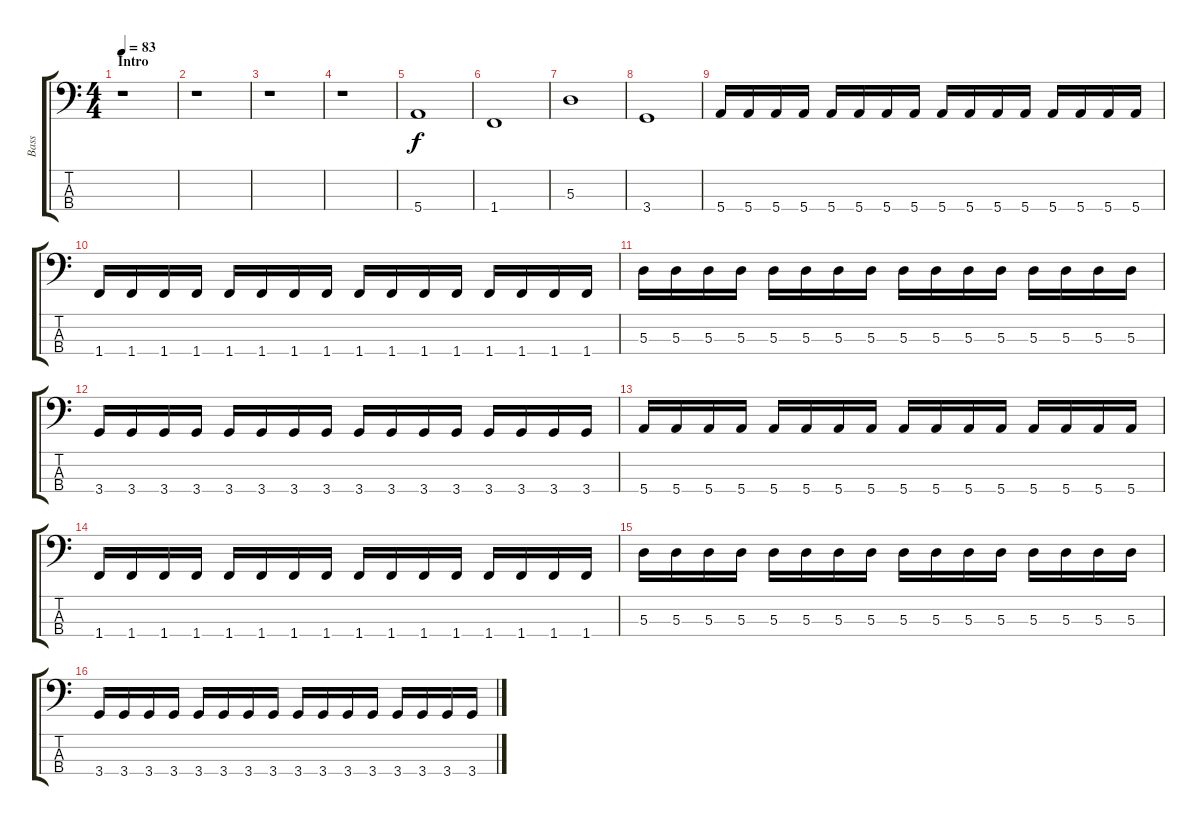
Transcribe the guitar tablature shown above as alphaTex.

\track ("Bass" "Bass") {instrument electricbasspick}
\staff {score tabs}
\tuning (G2 D2 A1 E1) {hide}
\ts (4 4)
\section ("" "Intro")
\tempo 83
\clef f4
\ks c
r.1{dy f instrument electricbasspick} |
r.1 |
r.1 |
r.1 |
5.4.1 |
1.4.1 |
5.3.1 |
3.4.1 |
5.4.16 5.4.16 5.4.16 5.4.16 5.4.16 5.4.16 5.4.16 5.4.16 5.4.16 5.4.16 5.4.16 5.4.16 5.4.16 5.4.16 5.4.16 5.4.16 |
1.4.16 1.4.16 1.4.16 1.4.16 1.4.16 1.4.16 1.4.16 1.4.16 1.4.16 1.4.16 1.4.16 1.4.16 1.4.16 1.4.16 1.4.16 1.4.16 |
5.3.16 5.3.16 5.3.16 5.3.16 5.3.16 5.3.16 5.3.16 5.3.16 5.3.16 5.3.16 5.3.16 5.3.16 5.3.16 5.3.16 5.3.16 5.3.16 |
3.4.16 3.4.16 3.4.16 3.4.16 3.4.16 3.4.16 3.4.16 3.4.16 3.4.16 3.4.16 3.4.16 3.4.16 3.4.16 3.4.16 3.4.16 3.4.16 |
5.4.16 5.4.16 5.4.16 5.4.16 5.4.16 5.4.16 5.4.16 5.4.16 5.4.16 5.4.16 5.4.16 5.4.16 5.4.16 5.4.16 5.4.16 5.4.16 |
1.4.16 1.4.16 1.4.16 1.4.16 1.4.16 1.4.16 1.4.16 1.4.16 1.4.16 1.4.16 1.4.16 1.4.16 1.4.16 1.4.16 1.4.16 1.4.16 |
5.3.16 5.3.16 5.3.16 5.3.16 5.3.16 5.3.16 5.3.16 5.3.16 5.3.16 5.3.16 5.3.16 5.3.16 5.3.16 5.3.16 5.3.16 5.3.16 |
3.4.16 3.4.16 3.4.16 3.4.16 3.4.16 3.4.16 3.4.16 3.4.16 3.4.16 3.4.16 3.4.16 3.4.16 3.4.16 3.4.16 3.4.16 3.4.16
